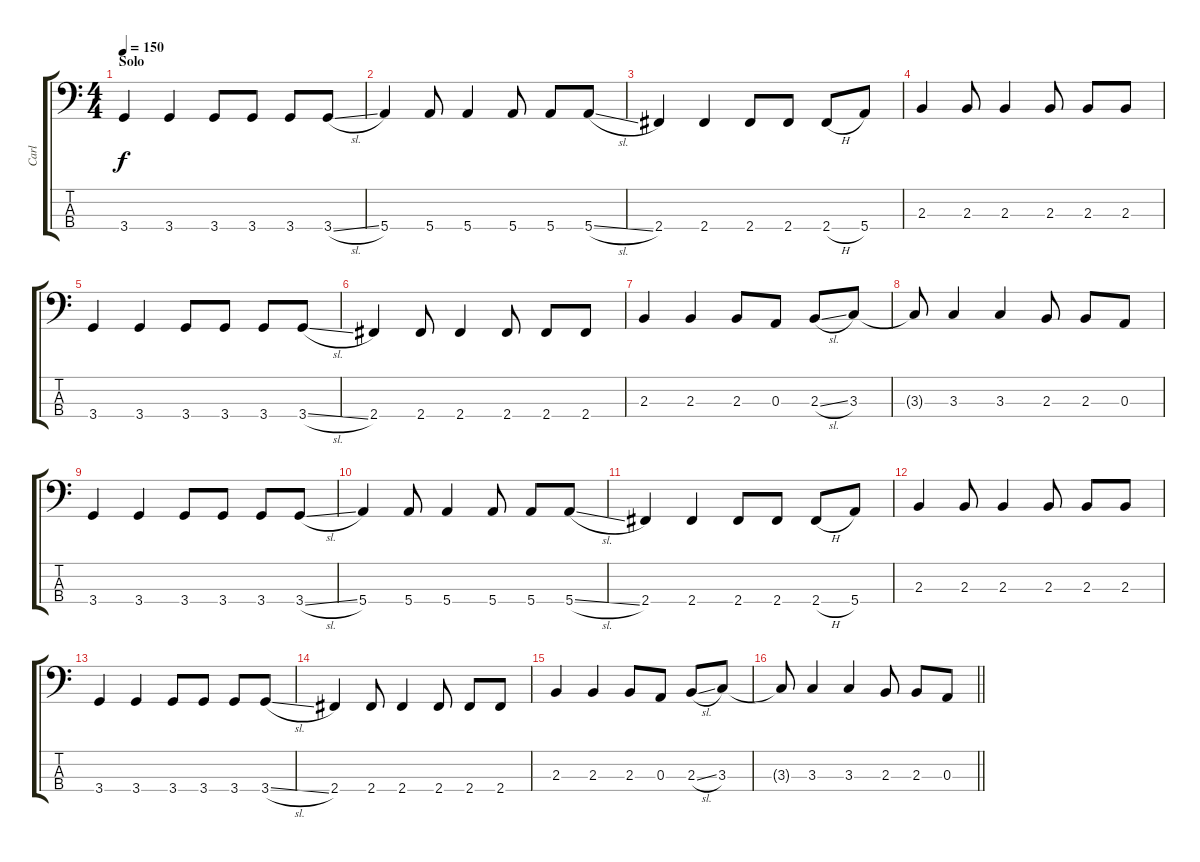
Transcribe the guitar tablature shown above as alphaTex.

\track ("Carl" "Carl") {instrument electricbasspick}
\staff {score tabs}
\tuning (G2 D2 A1 E1) {hide}
\ts (4 4)
\section ("" "Solo")
\tempo 150
\clef f4
\ks c
3.4.4{dy f} 3.4.4 3.4.8 3.4.8 3.4.8 3.4{sl}.8 |
5.4.4 5.4.8 5.4.4 5.4.8 5.4.8 5.4{sl}.8 |
2.4.4 2.4.4 2.4.8 2.4.8 2.4{h}.8 5.4.8 |
2.3.4 2.3.8 2.3.4 2.3.8 2.3.8 2.3.8 |
3.4.4 3.4.4 3.4.8 3.4.8 3.4.8 3.4{sl}.8 |
2.4.4 2.4.8 2.4.4 2.4.8 2.4.8 2.4.8 |
2.3.4 2.3.4 2.3.8 0.3.8 2.3{sl}.8 3.3.8 |
3.3{t}.8 3.3.4 3.3.4 2.3.8 2.3.8 0.3.8 |
3.4.4 3.4.4 3.4.8 3.4.8 3.4.8 3.4{sl}.8 |
5.4.4 5.4.8 5.4.4 5.4.8 5.4.8 5.4{sl}.8 |
2.4.4 2.4.4 2.4.8 2.4.8 2.4{h}.8 5.4.8 |
2.3.4 2.3.8 2.3.4 2.3.8 2.3.8 2.3.8 |
3.4.4 3.4.4 3.4.8 3.4.8 3.4.8 3.4{sl}.8 |
2.4.4 2.4.8 2.4.4 2.4.8 2.4.8 2.4.8 |
2.3.4 2.3.4 2.3.8 0.3.8 2.3{sl}.8 3.3.8 |
\barLineRight lightlight
3.3{t}.8 3.3.4 3.3.4 2.3.8 2.3.8 0.3.8
